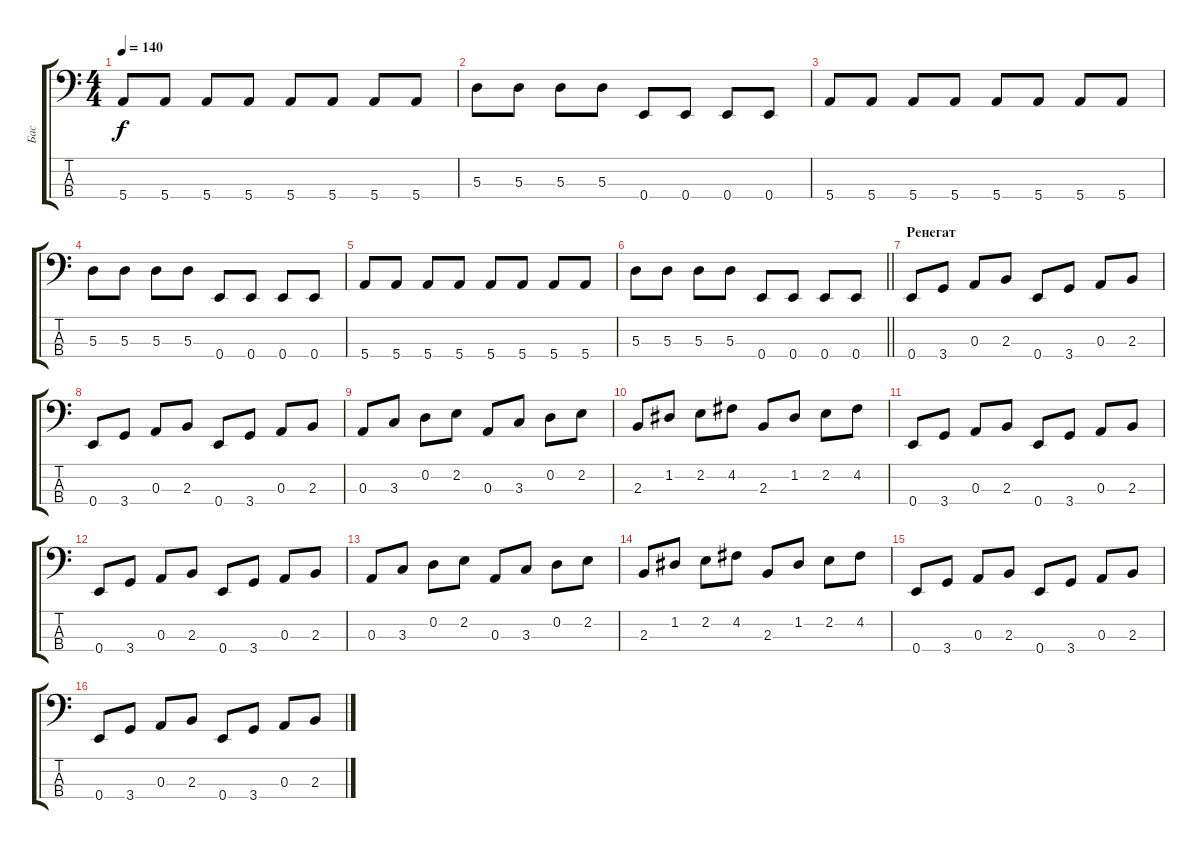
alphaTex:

\track ("Бас" "Бас") {instrument electricbassfinger}
\staff {score tabs}
\tuning (G2 D2 A1 E1) {hide}
\ts (4 4)
\tempo 140
\clef f4
\ks c
5.4.8{dy f} 5.4.8 5.4.8 5.4.8 5.4.8 5.4.8 5.4.8 5.4.8 |
5.3.8 5.3.8 5.3.8 5.3.8 0.4.8 0.4.8 0.4.8 0.4.8 |
5.4.8 5.4.8 5.4.8 5.4.8 5.4.8 5.4.8 5.4.8 5.4.8 |
5.3.8 5.3.8 5.3.8 5.3.8 0.4.8 0.4.8 0.4.8 0.4.8 |
5.4.8 5.4.8 5.4.8 5.4.8 5.4.8 5.4.8 5.4.8 5.4.8 |
\barLineRight lightlight
5.3.8 5.3.8 5.3.8 5.3.8 0.4.8 0.4.8 0.4.8 0.4.8 |
\section ("" "Ренегат")
0.4.8 3.4.8 0.3.8 2.3.8 0.4.8 3.4.8 0.3.8 2.3.8 |
0.4.8 3.4.8 0.3.8 2.3.8 0.4.8 3.4.8 0.3.8 2.3.8 |
0.3.8 3.3.8 0.2.8 2.2.8 0.3.8 3.3.8 0.2.8 2.2.8 |
2.3.8 1.2.8 2.2.8 4.2.8 2.3.8 1.2.8 2.2.8 4.2.8 |
0.4.8 3.4.8 0.3.8 2.3.8 0.4.8 3.4.8 0.3.8 2.3.8 |
0.4.8 3.4.8 0.3.8 2.3.8 0.4.8 3.4.8 0.3.8 2.3.8 |
0.3.8 3.3.8 0.2.8 2.2.8 0.3.8 3.3.8 0.2.8 2.2.8 |
2.3.8 1.2.8 2.2.8 4.2.8 2.3.8 1.2.8 2.2.8 4.2.8 |
0.4.8 3.4.8 0.3.8 2.3.8 0.4.8 3.4.8 0.3.8 2.3.8 |
0.4.8 3.4.8 0.3.8 2.3.8 0.4.8 3.4.8 0.3.8 2.3.8
